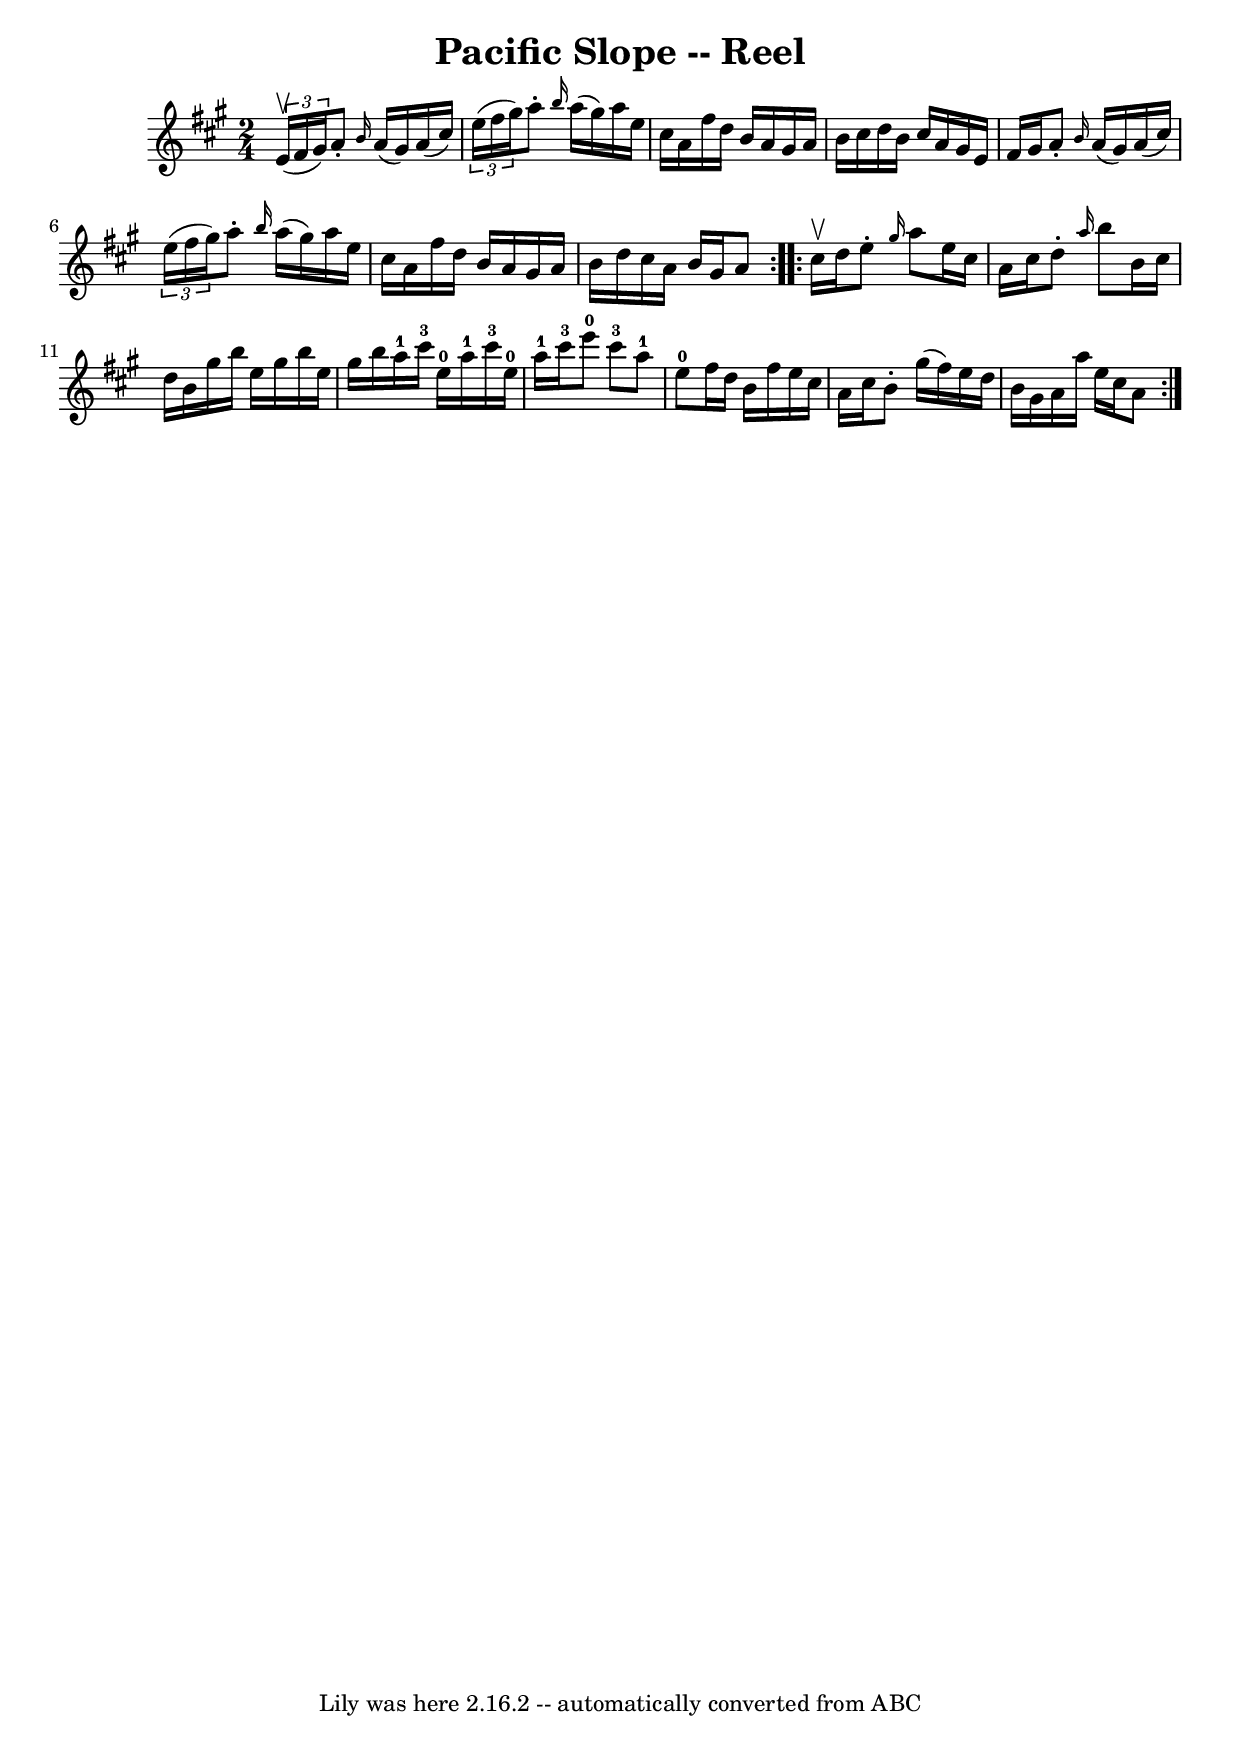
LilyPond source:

\version "2.7.40"
\include "Mammoth.ily"
\header {
	%% book = "Ryan's Mammoth Collection"
	crossRefNumber = "1"
	footnotes = "\\\\298"
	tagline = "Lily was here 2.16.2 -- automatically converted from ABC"
	title = "Pacific Slope -- Reel"
}
voicedefault =  {


\repeat volta 2 {
\time 2/4 \key a \major   \times 2/3 { e'16^\upbow(fis'16 gis'16) } 
|
 a'8 -. \grace { b'16  } a'16 (gis'16) a'16 (
cis''16)   \times 2/3 { e''16 (fis''16 gis''16) }   |
   
a''8 -. \grace { b''16  } a''16 (gis''16) a''16 e''16    
cis''16 a'16    |
 fis''16 d''16 b'16 a'16 gis'16    
a'16 b'16 cis''16    |
 d''16 b'16 cis''16 a'16    
gis'16 e'16 fis'16 gis'16    |
 a'8 -. \grace { b'16  }   
a'16 (gis'16) a'16 (cis''16)   \times 2/3 { e''16 (fis''16   
 gis''16) }   |
 a''8 -. \grace { b''16  } a''16 (gis''16  
-) a''16 e''16 cis''16 a'16    |
 fis''16 d''16 b'16   
 a'16 gis'16 a'16 b'16 d''16    |
 cis''16 a'16 b'16  
 gis'16 a'8    }     \repeat volta 2 { cis''16^\upbow d''16  |
  
 e''8 -. \grace { gis''16  } a''8 e''16 cis''16 a'16 cis''16 
   |
 d''8 -. \grace { a''16  } b''8 b'16 cis''16 d''16   
 b'16    |
 gis''16 b''16 e''16 gis''16 b''16 e''16    
gis''16 b''16    |
 a''16-1 cis'''16-3 e''16-0   
a''16-1 cis'''16-3 e''16-0 a''16-1 cis'''16-3   
|
 e'''8-0 cis'''8-3 a''8-1 e''8-0   |
   
fis''16 d''16 b'16 fis''16 e''16 cis''16 a'16 cis''16    
|
 b'8 -. gis''16 (fis''16) e''16 d''16 b'16 gis'16  
  |
 a'16 a''16 e''16 cis''16 a'8    }   
}

\score{
    <<

	\context Staff="default"
	{
	    \voicedefault 
	}

    >>
	\layout {
	}
	\midi {}
}
